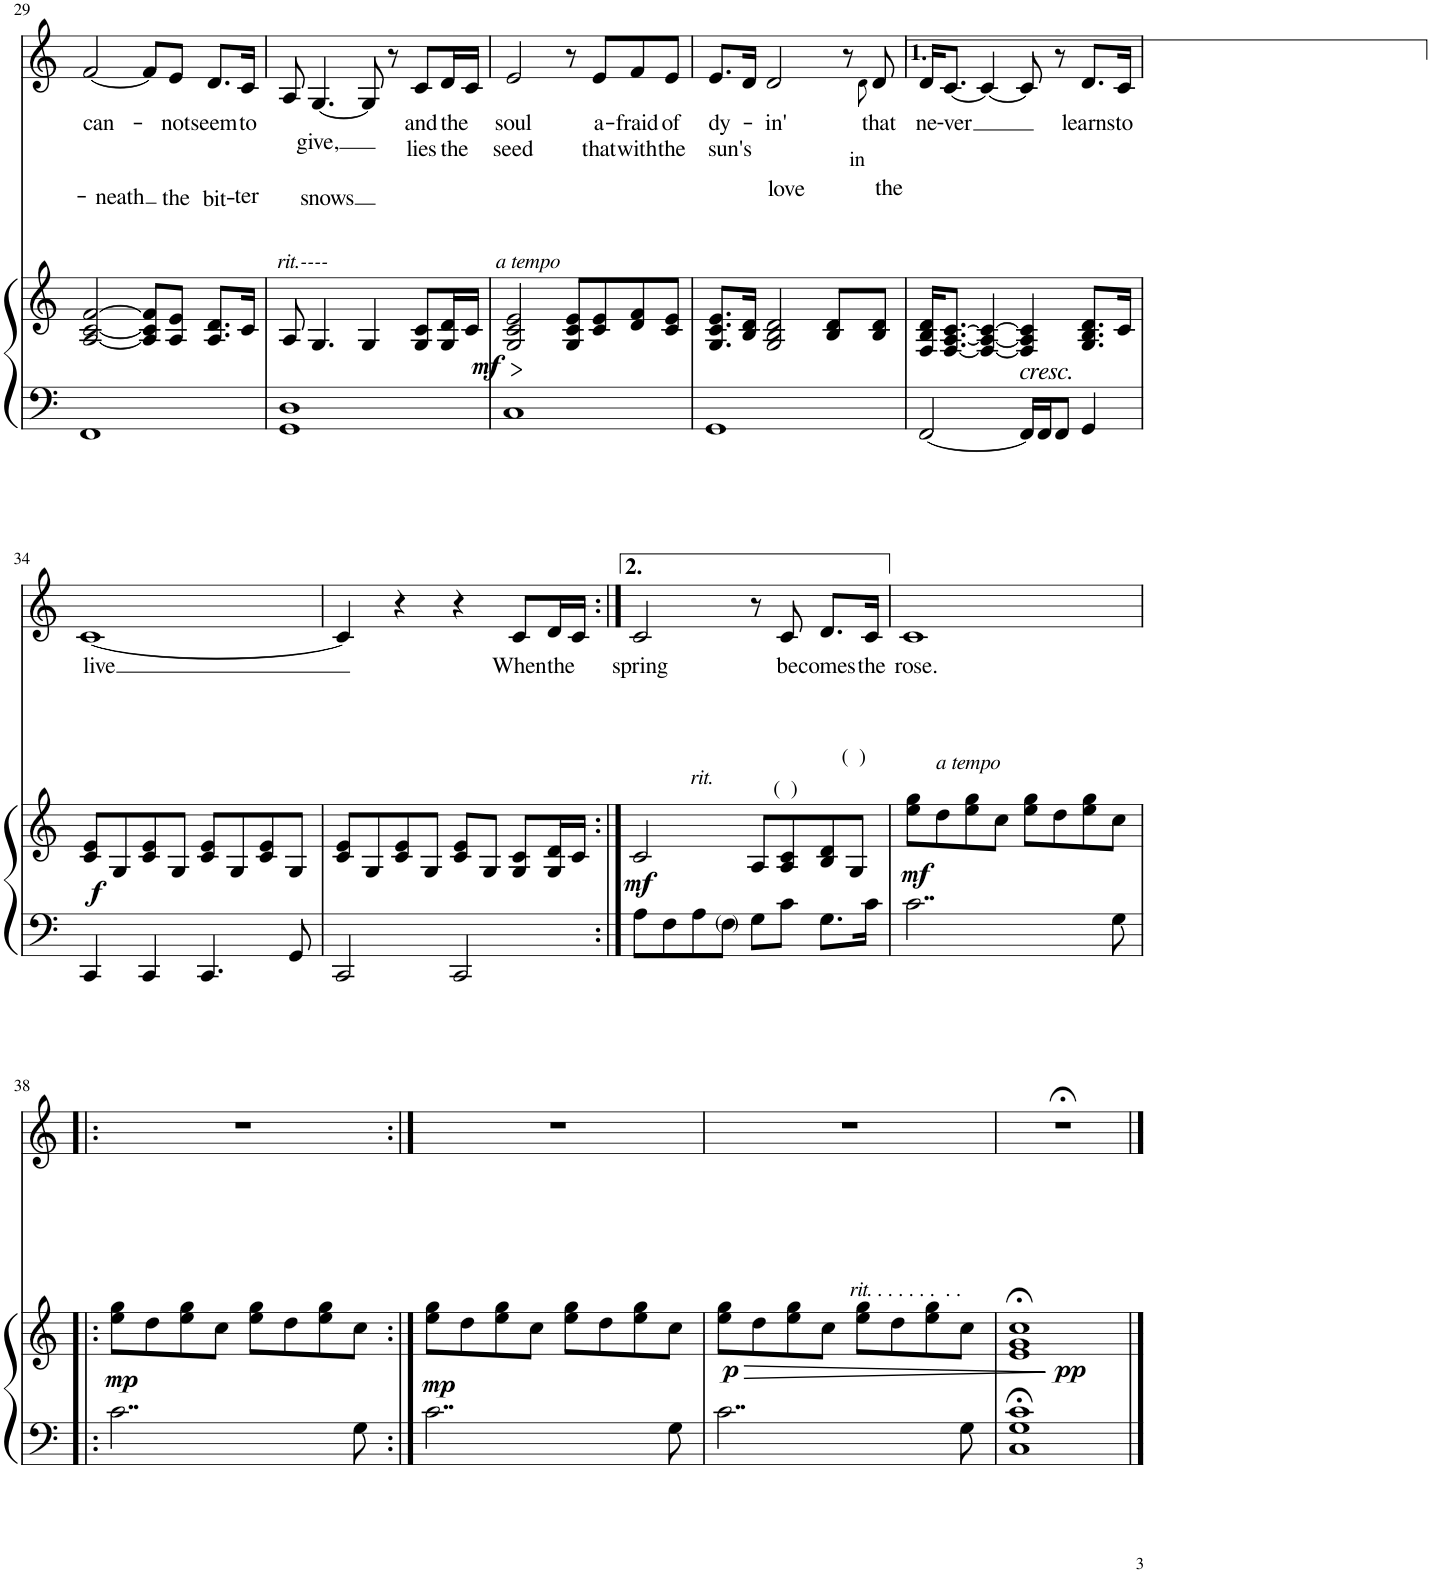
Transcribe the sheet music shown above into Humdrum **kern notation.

**kern	**kern	**dynam	**kern	**text	**text
*part2	*part2	*part2	*part1	*part1	*part1
*staff3	*staff2	*staff2/3	*staff1	*staff1	*staff1
*I"Piano	*	*	*I"Voice	*	*
*I'Pno	*	*	*	*	*
!!LO:PB:g=z
*clefF4	*clefG2	*	*clefG2	*	*
*k[]	*k[]	*	*k[]	*	*
*M4/4	*M4/4	*	*M4/4	*	*
*met(c)	*met(c)	*	*met(c)	*	*
=29	=29	=29	=29	=29	=29
!	!	!	!	!LO:LY:b	!LO:LY:b
1FF	[2A/ [2c/ [2f/	.	[2f/	can-	-neath
.	8A/] 8c/] 8f/]L	.	8f/L]	.	.
!	!	!	!	!LO:LY:b	!LO:LY:b
.	8A/ 8e/J	.	8e/J	-not	the
!	!	!	!	!LO:LY:b	!LO:LY:b
.	8.A/ 8.d/L	.	8.d/L	seem	bit-
!	!	!	!	!LO:LY:b	!LO:LY:b
.	16c/Jk	.	16c/Jk	to	-ter
=30	=30	=30	=30	=30	=30
!	!	!	!LO:TX:b:i:t=rit.----	!	!
!	!	!LO:DY:a=2	!	!LO:LY:b	!LO:LY:b
1GG 1D	8A/	mf	8A/	give,	snows
.	4.G/	.	[4.G/	.	.
.	4G/	.	8G/]	.	.
.	.	.	8r	.	.
!	!	!	!	!LO:LY:b	!LO:LY:b
.	8G/ 8c/L	.	8c/L	and	lies
!	!	!	!	!LO:LY:b	!LO:LY:b
.	16G/ 16d/L	.	16d/L	the	the
.	16c/JJ	.	16c/JJ	.	.
=31	=31	=31	=31	=31	=31
!	!	!	!LO:TX:b:i:t=a tempo	!	!
!	!	!	!	!LO:LY:b	!LO:LY:b
1C	2G/ 2c/ 2e/	.	2e/	soul	seed
.	8G/ 8c/ 8e/L	.	8r	.	.
!	!	!	!	!LO:LY:b	!LO:LY:b
.	8c/ 8e/	.	8e/L	a-	that
!	!	!	!	!LO:LY:b	!LO:LY:b
.	8d/ 8f/	.	8f/	-fraid	with
!	!	!	!	!LO:LY:b	!LO:LY:b
.	8c/ 8e/J	.	8e/J	of	the
=32	=32	=32	=32	=32	=32
!	!	!	!	!LO:LY:b	!LO:LY:b
1GG	8.G/ 8.c/ 8.e/L	.	8.e/L	dy-	sun's
.	16B/ 16d/Jk	.	16d/Jk	.	.
!	!	!	!	!LO:LY:b	!LO:LY:b
.	2G/ 2B/ 2d/	.	2d/	-in'	love
.	8B/ 8d/L	.	8r	.	.
.	.	.	8qd\	.	.
!	!	!	!LO:TX:b:t=in	!	!
!	!	!	!	!LO:LY:b	!LO:LY:b
.	8B/ 8d/J	.	8d/	that	the
=33	=33	=33	=33	=33	=33
!	!	!	!	!LO:LY:b	!
[2FF/	16F/ 16B/ 16d/KL	.	16d/KL	ne-	.
!	!	!	!	!LO:LY:b	!
.	[8.F/ [8.A/ [8.c/J	.	[8.c/J	-ver	.
.	4F/_ 4A/_ 4c/_	.	4c/_	.	.
!LO:TX:a:i:t=cresc.	!	!	!	!	!
16FF/LL]	4F/] 4A/] 4c/]	.	8c/]	.	.
16FF/J	.	.	.	.	.
8FF/J	.	.	8r	.	.
!	!	!	!	!LO:LY:b	!
4GG/	8.G/ 8.B/ 8.d/L	.	8.d/L	learns	.
!	!	!	!	!LO:LY:b	!
.	16c/Jk	.	16c/Jk	to	.
!!LO:LB:g=z
=34	=34	=34	=34	=34	=34
!	!	!LO:DY:a=2	!	!LO:LY:b	!
4CC/	8c/ 8e/L	f	[1c	live	.
.	8G/	.	.	.	.
4CC/	8c/ 8e/	.	.	.	.
.	8G/J	.	.	.	.
4.CC/	8c/ 8e/L	.	.	.	.
.	8G/	.	.	.	.
.	8c/ 8e/	.	.	.	.
8GG/	8G/J	.	.	.	.
=35	=35	=35	=35	=35	=35
2CC/	8c/ 8e/L	.	4c/]	.	.
.	8G/	.	.	.	.
.	8c/ 8e/	.	4r	.	.
.	8G/J	.	.	.	.
2CC/	8c/ 8e/L	.	4r	.	.
.	8G/J	.	.	.	.
!	!	!	!	!LO:LY:b	!
.	8G/ 8c/L	.	8c/L	When	.
!	!	!	!	!LO:LY:b	!
.	16G/ 16d/L	.	16d/L	the	.
.	16c/JJ	.	16c/JJ	.	.
=36:|!	=36:|!	=36:|!	=36:|!	=36:|!	=36:|!
!	!	!LO:DY:b	!	!LO:LY:b	!
*	*	*	*^	*	*
*	*	*	*	*^	*	*
8A\L	2c/	mf	2c/	4ryy	2..ryy	spring	.
8F\	.	.	.	.	.	.	.
!	!	!	!	!LO:TX:b:i:t=rit.	!	!	!
8A\	.	.	.	2.ryy	.	.	.
!LO:TX:a:t=(  )	!	!	!	!	!	!	!
8F\J	.	.	.	.	.	.	.
8G\L	8A/L	.	8r	.	.	.	.
!	!	!	!LO:TX:b:t=(  )	!	!	!	!
!	!	!	!	!	!	!LO:LY:b	!
8c\J	8A/ 8c/	.	8c/	.	.	be-	.
!	!	!	!	!	!	!LO:LY:b	!
8.G\L	8B/ 8d/	.	8.d/L	.	.	-comes	.
!	!	!	!	!	!LO:TX:b:t=(  )	!	!
.	8G/J	.	.	.	8ryy	.	.
!	!	!	!	!	!	!LO:LY:b	!
16c\Jk	.	.	16c/Jk	.	.	the	.
=37	=37	=37	=37	=37	=37	=37	=37
!	!	!	!LO:TX:b:i:t=a tempo	!	!	!	!
!	!	!LO:DY:a=2	!	!	!	!LO:LY:b	!
*	*	*	*v	*v	*v	*	*
2..c\	8ee\ 8gg\L	mf	1c	rose.	.
.	8dd\	.	.	.	.
.	8ee\ 8gg\	.	.	.	.
.	8cc\J	.	.	.	.
.	8ee\ 8gg\L	.	.	.	.
.	8dd\	.	.	.	.
.	8ee\ 8gg\	.	.	.	.
8G\	8cc\J	.	.	.	.
!!LO:LB:g=z
=38!|:	=38!|:	=38!|:	=38!|:	=38!|:	=38!|:
!	!	!LO:DY:b	!	!	!
2..c\	8ee\ 8gg\L	mp	1r	.	.
.	8dd\	.	.	.	.
.	8ee\ 8gg\	.	.	.	.
.	8cc\J	.	.	.	.
.	8ee\ 8gg\L	.	.	.	.
.	8dd\	.	.	.	.
.	8ee\ 8gg\	.	.	.	.
8G\	8cc\J	.	.	.	.
=39:|!	=39:|!	=39:|!	=39:|!	=39:|!	=39:|!
!	!	!LO:DY:a=2	!	!	!
2..c\	8ee\ 8gg\L	mp	1r	.	.
.	8dd\	.	.	.	.
.	8ee\ 8gg\	.	.	.	.
.	8cc\J	.	.	.	.
.	8ee\ 8gg\L	.	.	.	.
.	8dd\	.	.	.	.
.	8ee\ 8gg\	.	.	.	.
8G\	8cc\J	.	.	.	.
=40	=40	=40	=40	=40	=40
!	!	!LO:DY:a=2	!	!	!
*	*	*	*^	*	*
2..c\	8ee\ 8gg\L	p	1r	2ryy	.	.
.	8dd\	.	.	.	.	.
.	8ee\ 8gg\	.	.	.	.	.
.	8cc\J	.	.	.	.	.
!	!	!	!	!LO:TX:b:i:t=rit. . . . . . .  . .	!	!
.	8ee\ 8gg\L	.	.	2ryy	.	.
.	8dd\	.	.	.	.	.
.	8ee\ 8gg\	.	.	.	.	.
8G\	8cc\J	.	.	.	.	.
=41	=41	=41	=41	=41	=41	=41
!	!	!LO:DY:a=2	!	!	!	!
*	*	*	*v	*v	*	*
1C;< 1G;< 1c;<	1e;< 1g;< 1cc;<	pp	1r;<	.	.
==	==	==	==	==	==
*-	*-	*-	*-	*-	*-
